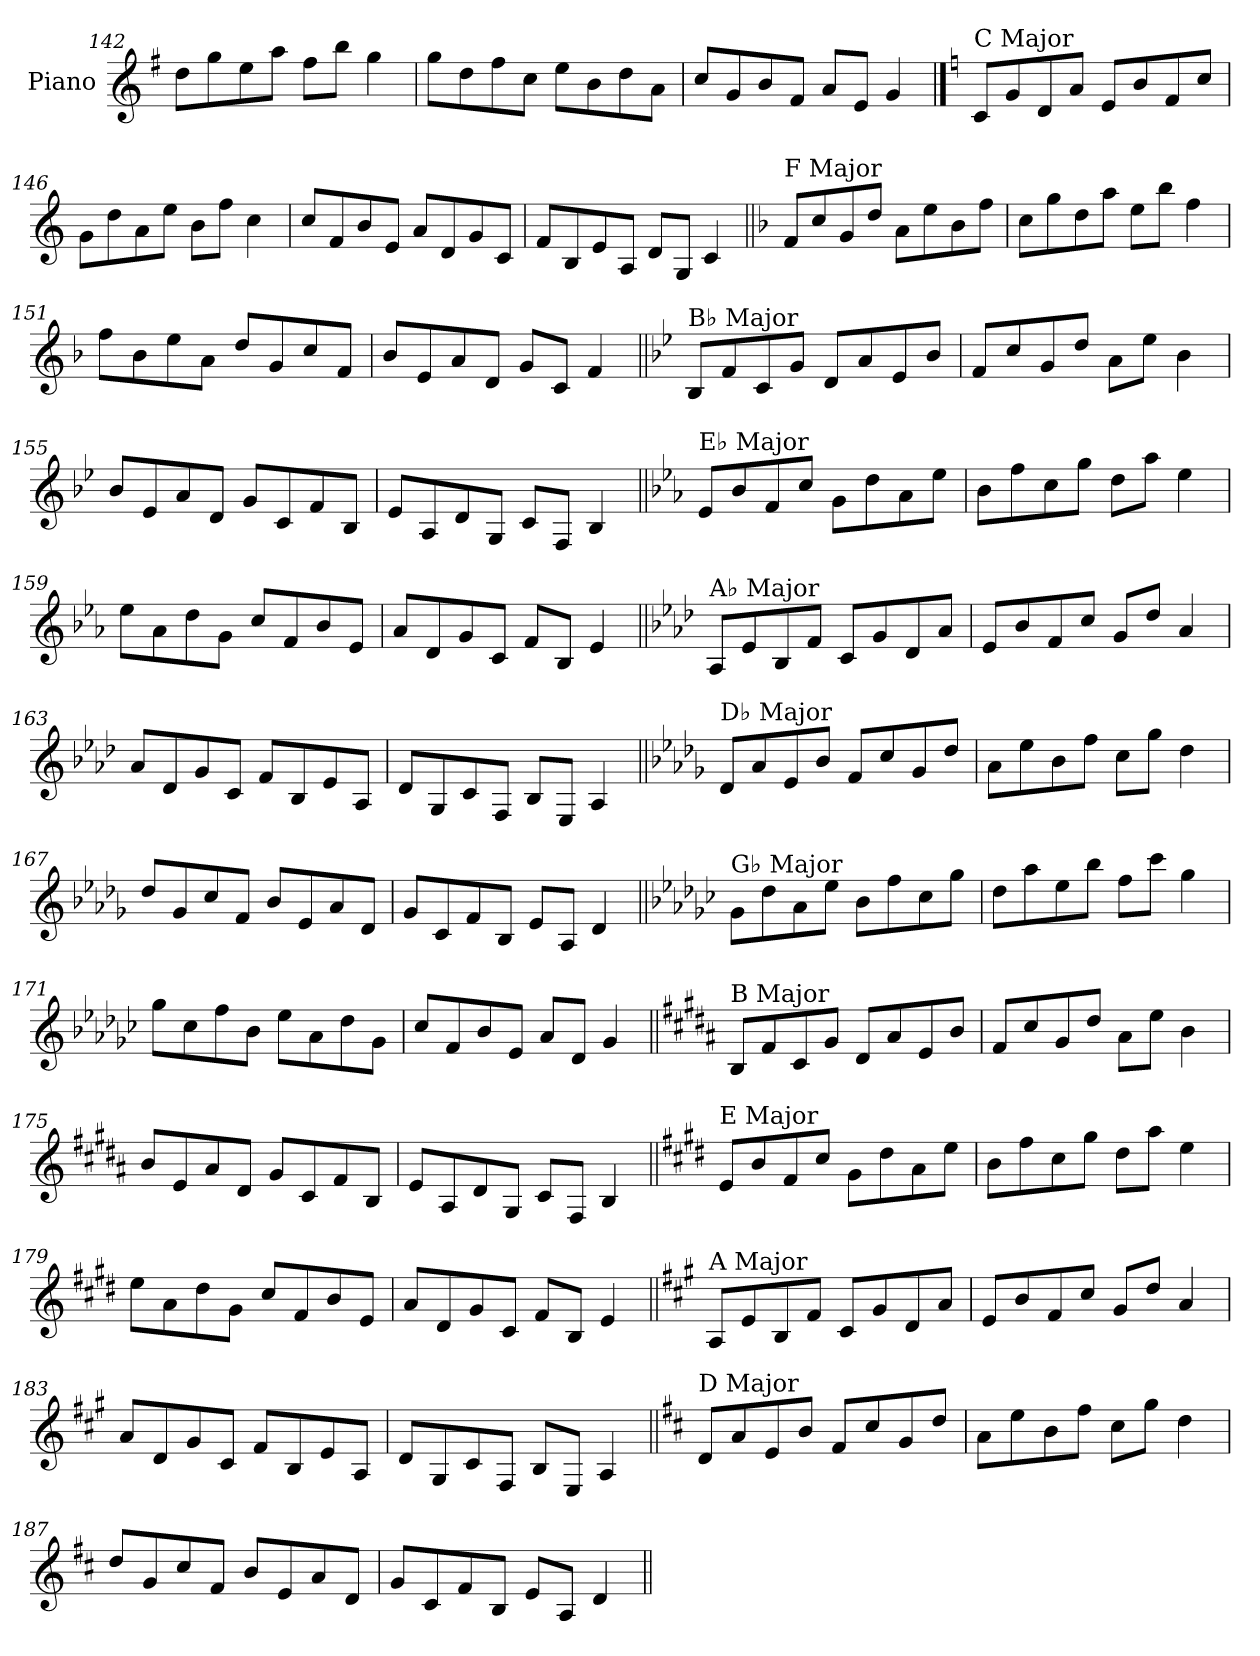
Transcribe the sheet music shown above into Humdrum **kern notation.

**kern
*part1
*staff1
*I"Piano
*I'Pno.
*clefG2
*k[f#]
=142
8dd\L
8gg\
8ee\
8aa\J
8ff#\L
8bb\J
4gg\
=143
8gg\L
8dd\
8ff#\
8cc\J
8ee\L
8b\
8dd\
8a\J
=144
8cc/L
8g/
8b/
8f#/J
8a/L
8e/J
4g/
!!LO:PB:g=z
==145
*k[]
!LO:TX:a:t=C Major
8c/L
8g/
8d/
8a/J
8e/L
8b/
8f/
8cc/J
=146
8g\L
8dd\
8a\
8ee\J
8b\L
8ff\J
4cc\
=147
8cc/L
8f/
8b/
8e/J
8a/L
8d/
8g/
8c/J
=148
8f/L
8B/
8e/
8A/J
8d/L
8G/J
4c/
!!LO:LB:g=z
=149||
*k[b-]
!LO:TX:a:t=F Major
8f/L
8cc/
8g/
8dd/J
8a\L
8ee\
8b-\
8ff\J
=150
8cc\L
8gg\
8dd\
8aa\J
8ee\L
8bb-\J
4ff\
=151
8ff\L
8b-\
8ee\
8a\J
8dd/L
8g/
8cc/
8f/J
=152
8b-/L
8e/
8a/
8d/J
8g/L
8c/J
4f/
!!LO:LB:g=z
=153||
*k[b-e-]
!LO:TX:a:t=B♭ Major
8B-/L
8f/
8c/
8g/J
8d/L
8a/
8e-/
8b-/J
=154
8f/L
8cc/
8g/
8dd/J
8a\L
8ee-\J
4b-\
=155
8b-/L
8e-/
8a/
8d/J
8g/L
8c/
8f/
8B-/J
=156
8e-/L
8A/
8d/
8G/J
8c/L
8F/J
4B-/
!!LO:LB:g=z
=157||
*k[b-e-a-]
!LO:TX:a:t=E♭ Major
8e-/L
8b-/
8f/
8cc/J
8g\L
8dd\
8a-\
8ee-\J
=158
8b-\L
8ff\
8cc\
8gg\J
8dd\L
8aa-\J
4ee-\
=159
8ee-\L
8a-\
8dd\
8g\J
8cc/L
8f/
8b-/
8e-/J
=160
8a-/L
8d/
8g/
8c/J
8f/L
8B-/J
4e-/
!!LO:LB:g=z
=161||
*k[b-e-a-d-]
!LO:TX:a:t=A♭ Major
8A-/L
8e-/
8B-/
8f/J
8c/L
8g/
8d-/
8a-/J
=162
8e-/L
8b-/
8f/
8cc/J
8g/L
8dd-/J
4a-/
=163
8a-/L
8d-/
8g/
8c/J
8f/L
8B-/
8e-/
8A-/J
=164
8d-/L
8G/
8c/
8F/J
8B-/L
8E-/J
4A-/
!!LO:LB:g=z
=165||
*k[b-e-a-d-g-]
!LO:TX:a:t=D♭ Major
8d-/L
8a-/
8e-/
8b-/J
8f/L
8cc/
8g-/
8dd-/J
=166
8a-\L
8ee-\
8b-\
8ff\J
8cc\L
8gg-\J
4dd-\
=167
8dd-/L
8g-/
8cc/
8f/J
8b-/L
8e-/
8a-/
8d-/J
=168
8g-/L
8c/
8f/
8B-/J
8e-/L
8A-/J
4d-/
!!LO:LB:g=z
=169||
*k[b-e-a-d-g-c-]
!LO:TX:a:t=G♭ Major
8g-\L
8dd-\
8a-\
8ee-\J
8b-\L
8ff\
8cc-\
8gg-\J
=170
8dd-\L
8aa-\
8ee-\
8bb-\J
8ff\L
8ccc-\J
4gg-\
=171
8gg-\L
8cc-\
8ff\
8b-\J
8ee-\L
8a-\
8dd-\
8g-\J
=172
8cc-/L
8f/
8b-/
8e-/J
8a-/L
8d-/J
4g-/
!!LO:LB:g=z
=173||
*k[f#c#g#d#a#]
!LO:TX:a:t=B Major
8B/L
8f#/
8c#/
8g#/J
8d#/L
8a#/
8e/
8b/J
=174
8f#/L
8cc#/
8g#/
8dd#/J
8a#\L
8ee\J
4b\
=175
8b/L
8e/
8a#/
8d#/J
8g#/L
8c#/
8f#/
8B/J
=176
8e/L
8A#/
8d#/
8G#/J
8c#/L
8F#/J
4B/
!!LO:LB:g=z
=177||
*k[f#c#g#d#]
!LO:TX:a:t=E Major
8e/L
8b/
8f#/
8cc#/J
8g#\L
8dd#\
8a\
8ee\J
=178
8b\L
8ff#\
8cc#\
8gg#\J
8dd#\L
8aa\J
4ee\
=179
8ee\L
8a\
8dd#\
8g#\J
8cc#/L
8f#/
8b/
8e/J
=180
8a/L
8d#/
8g#/
8c#/J
8f#/L
8B/J
4e/
!!LO:LB:g=z
=181||
*k[f#c#g#]
!LO:TX:a:t=A Major
8A/L
8e/
8B/
8f#/J
8c#/L
8g#/
8d/
8a/J
=182
8e/L
8b/
8f#/
8cc#/J
8g#/L
8dd/J
4a/
=183
8a/L
8d/
8g#/
8c#/J
8f#/L
8B/
8e/
8A/J
=184
8d/L
8G#/
8c#/
8F#/J
8B/L
8E/J
4A/
!!LO:LB:g=z
=185||
*k[f#c#]
!LO:TX:a:t=D Major
8d/L
8a/
8e/
8b/J
8f#/L
8cc#/
8g/
8dd/J
=186
8a\L
8ee\
8b\
8ff#\J
8cc#\L
8gg\J
4dd\
=187
8dd/L
8g/
8cc#/
8f#/J
8b/L
8e/
8a/
8d/J
=188
8g/L
8c#/
8f#/
8B/J
8e/L
8A/J
4d/
=||
*-
